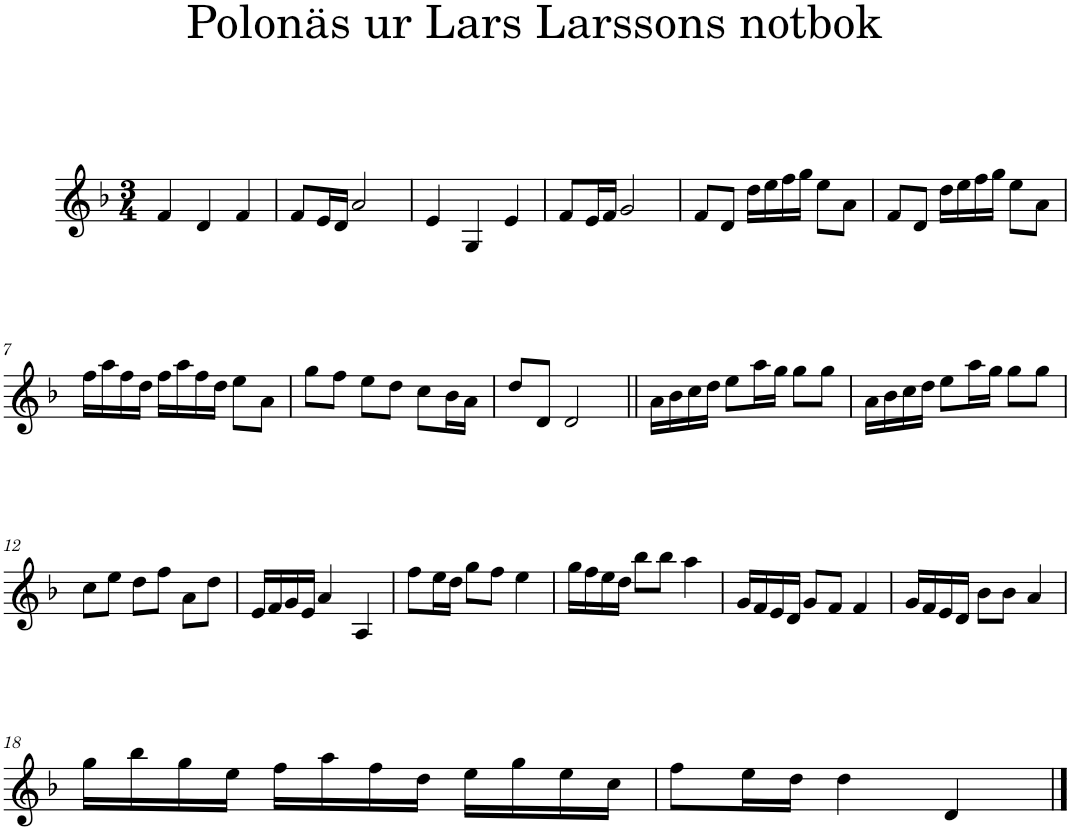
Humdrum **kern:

**kern
*part1
*staff1
*I"Piano
*I'Pno
*clefG2
*k[b-]
*d:
*M3/4
=1
4f/
4d/
4f/
=2
8f/L
16e/L
16d/JJ
2a/
=3
4e/
4G/
4e/
=4
8f/L
16e/L
16f/JJ
2g/
=5
8f/L
8d/J
16dd\LL
16ee\
16ff\
16gg\JJ
8ee\L
8a\J
=6
8f/L
8d/J
16dd\LL
16ee\
16ff\
16gg\JJ
8ee\L
8a\J
!!LO:LB:g=z
=7
16ff\LL
16aa\
16ff\
16dd\JJ
16ff\LL
16aa\
16ff\
16dd\JJ
8ee\L
8a\J
=8
8gg\L
8ff\J
8ee\L
8dd\J
8cc\L
16b-\L
16a\JJ
=9
8dd/L
8d/J
2d/
=10||
16a\LL
16b-\
16cc\
16dd\JJ
8ee\L
16aa\L
16gg\JJ
8gg\L
8gg\J
=11
16a\LL
16b-\
16cc\
16dd\JJ
8ee\L
16aa\L
16gg\JJ
8gg\L
8gg\J
!!LO:LB:g=z
=12
8cc\L
8ee\J
8dd\L
8ff\J
8a\L
8dd\J
=13
16e/LL
16f/
16g/
16e/JJ
4a/
4A/
=14
8ff\L
16ee\L
16dd\JJ
8gg\L
8ff\J
4ee\
=15
16gg\LL
16ff\
16ee\
16dd\JJ
8bb-\L
8bb-\J
4aa\
=16
16g/LL
16f/
16e/
16d/JJ
8g/L
8f/J
4f/
=17
16g/LL
16f/
16e/
16d/JJ
8b-\L
8b-\J
4a/
!!LO:LB:g=z
=18
16gg\LL
16bb-\
16gg\
16ee\JJ
16ff\LL
16aa\
16ff\
16dd\JJ
16ee\LL
16gg\
16ee\
16cc\JJ
=19
8ff\L
16ee\L
16dd\JJ
4dd\
4d/
==
*-
